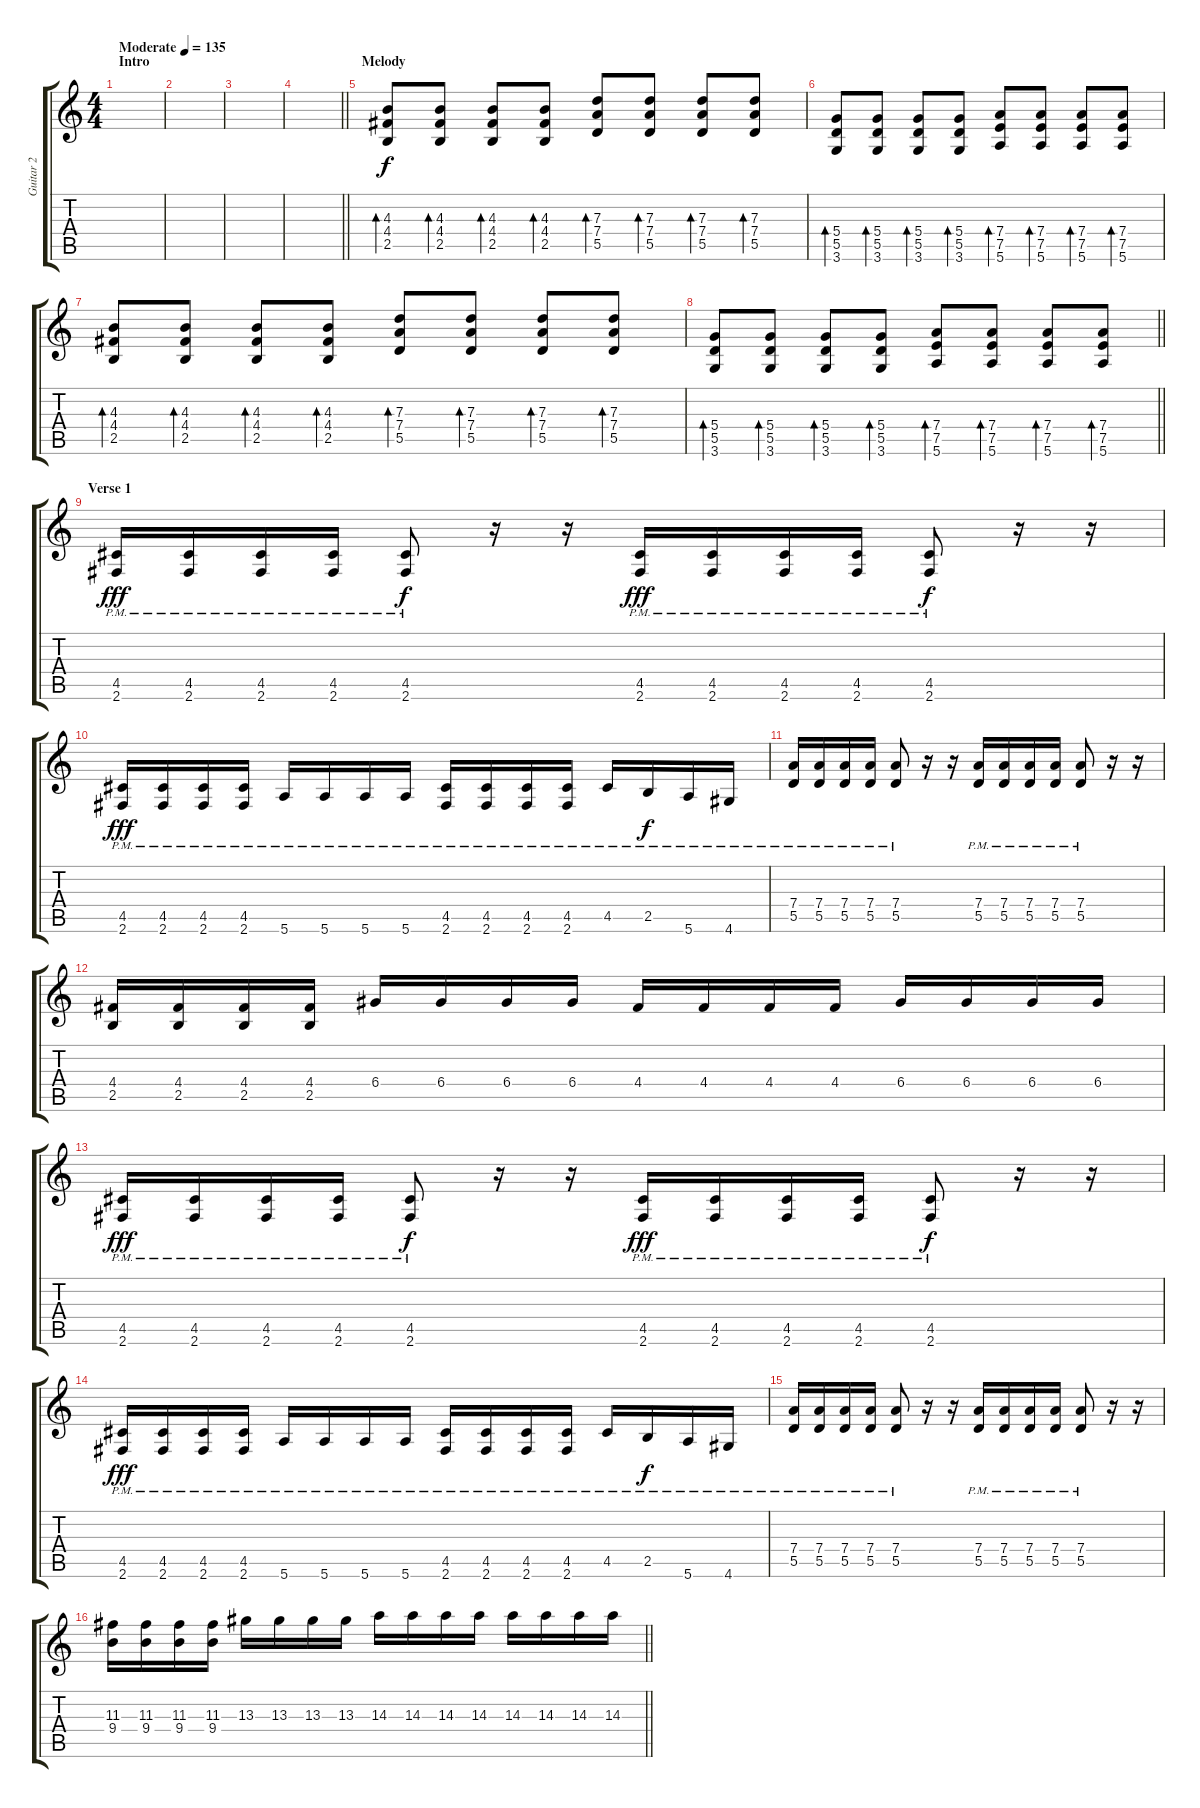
\track ("Guitar 2" "Guitar 2") {instrument overdrivenguitar}
\staff {score tabs}
\tuning (E4 B3 G3 D3 A2 E2) {hide}
\ts (4 4)
\section ("" "Intro")
\tempo (135 "Moderate")
\clef g2
\ks c
|
|
|
\barLineRight lightlight
|
\section ("" "Melody")
(4.3 4.4 2.5).8{bd 120} (4.3 4.4 2.5).8{bd 120} (4.3 4.4 2.5).8{bd 120} (4.3 4.4 2.5).8{bd 120} (7.3 7.4 5.5).8{bd 120} (7.3 7.4 5.5).8{bd 120} (7.3 7.4 5.5).8{bd 120} (7.3 7.4 5.5).8{bd 120} |
(5.4 5.5 3.6).8{bd 120} (5.4 5.5 3.6).8{bd 120} (5.4 5.5 3.6).8{bd 120} (5.4 5.5 3.6).8{bd 120} (7.4 7.5 5.6).8{bd 120} (7.4 7.5 5.6).8{bd 120} (7.4 7.5 5.6).8{bd 120} (7.4 7.5 5.6).8{bd 120} |
(4.3 4.4 2.5).8{bd 120} (4.3 4.4 2.5).8{bd 120} (4.3 4.4 2.5).8{bd 120} (4.3 4.4 2.5).8{bd 120} (7.3 7.4 5.5).8{bd 120} (7.3 7.4 5.5).8{bd 120} (7.3 7.4 5.5).8{bd 120} (7.3 7.4 5.5).8{bd 120} |
\barLineRight lightlight
(5.4 5.5 3.6).8{bd 120} (5.4 5.5 3.6).8{bd 120} (5.4 5.5 3.6).8{bd 120} (5.4 5.5 3.6).8{bd 120} (7.4 7.5 5.6).8{bd 120} (7.4 7.5 5.6).8{bd 120} (7.4 7.5 5.6).8{bd 120} (7.4 7.5 5.6).8{bd 120} |
\section ("" "Verse 1")
(4.5{pm} 2.6{pm}).16{dy fff} (4.5{pm} 2.6{pm}).16 (4.5{pm} 2.6{pm}).16 (4.5{pm} 2.6{pm}).16 (4.5{pm} 2.6{pm}).8{dy f} r.16 r.16 (4.5{pm} 2.6{pm}).16{dy fff} (4.5{pm} 2.6{pm}).16 (4.5{pm} 2.6{pm}).16 (4.5{pm} 2.6{pm}).16 (4.5{pm} 2.6{pm}).8{dy f} r.16 r.16 |
(4.5{pm} 2.6{pm}).16{dy fff} (4.5{pm} 2.6{pm}).16 (4.5{pm} 2.6{pm}).16 (4.5{pm} 2.6{pm}).16 5.6{pm}.16 5.6{pm}.16 5.6{pm}.16 5.6{pm}.16 (4.5{pm} 2.6{pm}).16 (4.5{pm} 2.6{pm}).16 (4.5{pm} 2.6{pm}).16 (4.5{pm} 2.6{pm}).16 4.5{pm}.16 2.5{pm}.16{dy f} 5.6{pm}.16 4.6{pm}.16 |
(7.4{pm} 5.5{pm}).16 (7.4{pm} 5.5{pm}).16 (7.4{pm} 5.5{pm}).16 (7.4{pm} 5.5{pm}).16 (7.4{pm} 5.5{pm}).8 r.16 r.16 (7.4{pm} 5.5{pm}).16 (7.4{pm} 5.5{pm}).16 (7.4{pm} 5.5{pm}).16 (7.4{pm} 5.5{pm}).16 (7.4{pm} 5.5{pm}).8 r.16 r.16 |
(4.4 2.5).16 (4.4 2.5).16 (4.4 2.5).16 (4.4 2.5).16 6.4.16 6.4.16 6.4.16 6.4.16 4.4.16 4.4.16 4.4.16 4.4.16 6.4.16 6.4.16 6.4.16 6.4.16 |
(4.5{pm} 2.6{pm}).16{dy fff} (4.5{pm} 2.6{pm}).16 (4.5{pm} 2.6{pm}).16 (4.5{pm} 2.6{pm}).16 (4.5{pm} 2.6{pm}).8{dy f} r.16 r.16 (4.5{pm} 2.6{pm}).16{dy fff} (4.5{pm} 2.6{pm}).16 (4.5{pm} 2.6{pm}).16 (4.5{pm} 2.6{pm}).16 (4.5{pm} 2.6{pm}).8{dy f} r.16 r.16 |
(4.5{pm} 2.6{pm}).16{dy fff} (4.5{pm} 2.6{pm}).16 (4.5{pm} 2.6{pm}).16 (4.5{pm} 2.6{pm}).16 5.6{pm}.16 5.6{pm}.16 5.6{pm}.16 5.6{pm}.16 (4.5{pm} 2.6{pm}).16 (4.5{pm} 2.6{pm}).16 (4.5{pm} 2.6{pm}).16 (4.5{pm} 2.6{pm}).16 4.5{pm}.16 2.5{pm}.16{dy f} 5.6{pm}.16 4.6{pm}.16 |
(7.4{pm} 5.5{pm}).16 (7.4{pm} 5.5{pm}).16 (7.4{pm} 5.5{pm}).16 (7.4{pm} 5.5{pm}).16 (7.4{pm} 5.5{pm}).8 r.16 r.16 (7.4{pm} 5.5{pm}).16 (7.4{pm} 5.5{pm}).16 (7.4{pm} 5.5{pm}).16 (7.4{pm} 5.5{pm}).16 (7.4{pm} 5.5{pm}).8 r.16 r.16 |
\barLineRight lightlight
(11.3 9.4).16 (11.3 9.4).16 (11.3 9.4).16 (11.3 9.4).16 13.3.16 13.3.16 13.3.16 13.3.16 14.3.16 14.3.16 14.3.16 14.3.16 14.3.16 14.3.16 14.3.16 14.3.16
